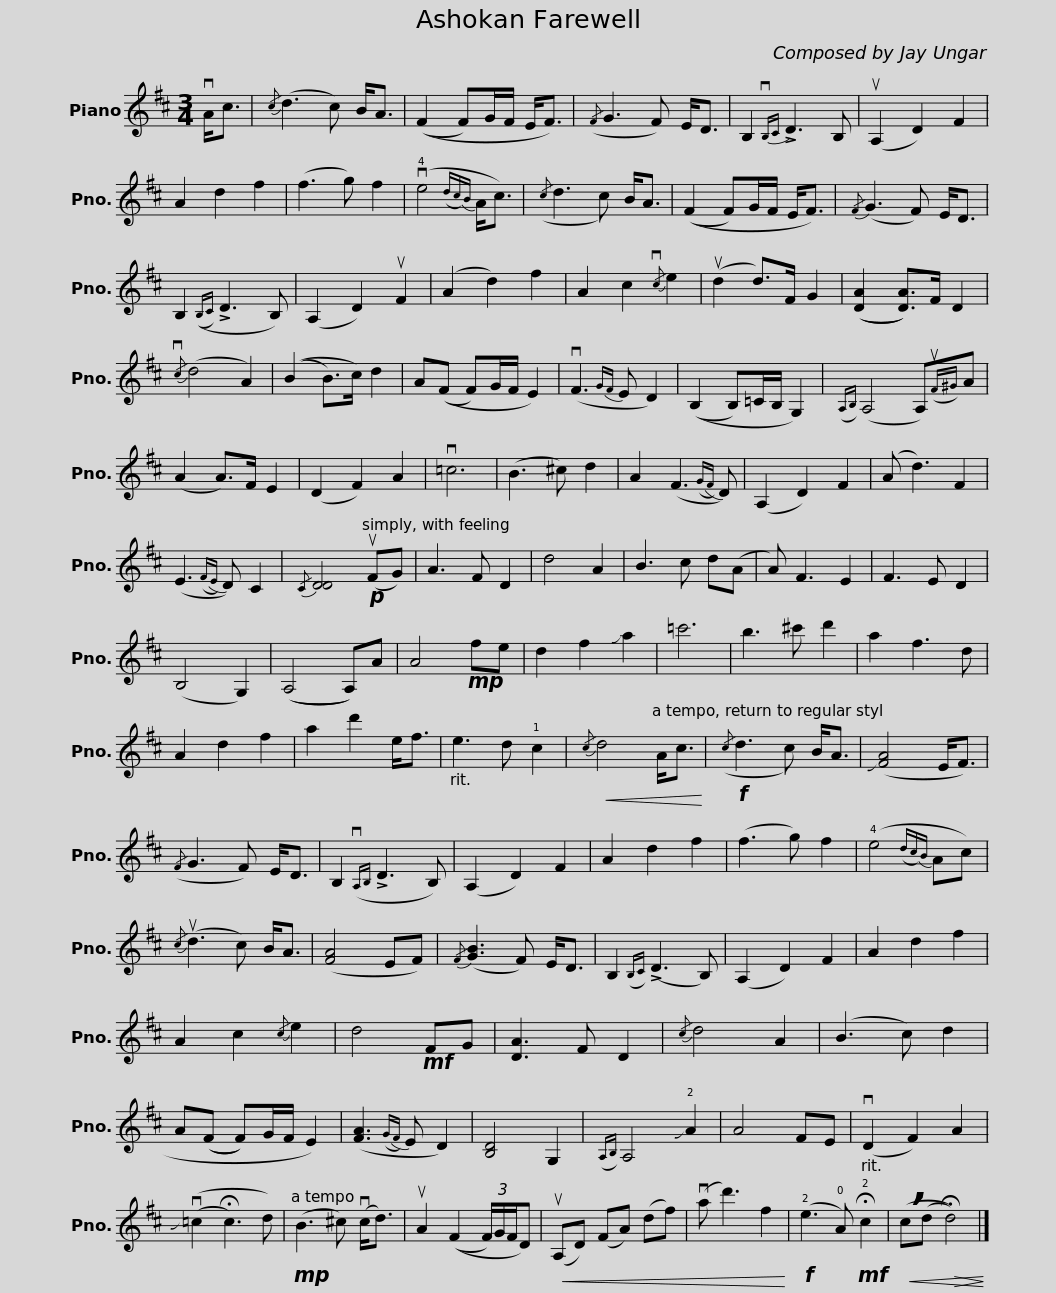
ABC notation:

X:1
L:1/8
M:3/4
I:linebreak $
K:D
V:1 treble
V:1
 vA<c |{/c} (d3 c) B<A | ((F2 F)G/F/ E<F) |({/F} G3 F) E<D | B,2{vB,C} !>!D3 B, | %5
 (uA,2 D2) F2 | A2 d2 f2 | (f3 g) f2 | (v!4!e4({dc)B} A<c) |$({/c} d3 c) B<A | %10
 ((F2 F)G/F/ E<F) |{/F} (G3 F) E<D | B,2(({B,C)} !>!D3 B,) | (A,2 D2) uF2 | (A2 d2) f2 | %15
 A2 c2{/vc} e2 | (ud2 d>)F G2 | (([DA]2 [DA]>))F D2 |${/vc} (d4 A2) | ((B2 B>)c) d2 | %20
 A((F F)G/F/ E2) | (vF3{GF} E D2) | ((B,2 B,)=C/B,/ G,2) |({A,B,)} (A,4 A,)({uF^G)}A | (A2 A>)F E2 | %25
 (D2 F2) A2 | v=c6 |$ (B3 ^c) d2 | A2 (F3({GF)} D) | (A,2 D2) F2 | %30
 (A d3) F2 | (E3({FE)} D) C2 |{/C} [DD]4!p! (uFG) | A3 F D2 | d4 A2 | %35
 B3 c d(A | A) F3 E2 |$ F3 E D2 | (B,4 G,2) | ((A,4 A,))A | %40
 A4!mp! fe | d2 f2 !slide!a2 | =c'6 | b3 ^c' d'2 | a2 f3 d | %45
 A2 d2 f2 | a2 d'2 e<f | e3 d !1!c2 |$!<(!{/c} d4 A<c!<)! |!f!({/c} d3 c) B<A | %50
 (!slide![FA]4 E<F) |({/F} G3 F) E<D | B,2({vA,B,} !>!D3 B,) | (A,2 D2) F2 | A2 d2 f2 | %55
 (f3 g) f2 | (!4!e4({dc)B} Ac) |${/c} (ud3 c) B<A | ([FA]4 EF) |{/F} ([GB]3 F) E<D | %60
 B,2({B,C)} (!>!D3 B,) | (A,2 D2) F2 | A2 d2 f2 | A2 c2{/c} e2 | d4!mf! FG | %65
 [DA]3 F D2 |{/c} d4 A2 |$ (B3 c) d2 | A(((F F))G/F/ E2) | ([FA]3({GF)} E D2) | %70
 [B,D]4 G,2 |({A,B,)} A,4 !slide!!2!A2 | A4 FE | (vD2 F2) A2 | ((!slide!v=c2 !fermata!c3) d) | %75
!mp! (B3 ^c) (vc<d) | uA2 ((F2 (3F/)G/F/D) |$!<(! (uA,D) (FA) (df) | (va d'3) f2!<)! |!f! (!2!e3 !0!A)!mf! !fermata!!2!c2 | %80
!<(! (!breath!c(d!>(! !fermata!d4))!<)!!>)! |] %81
